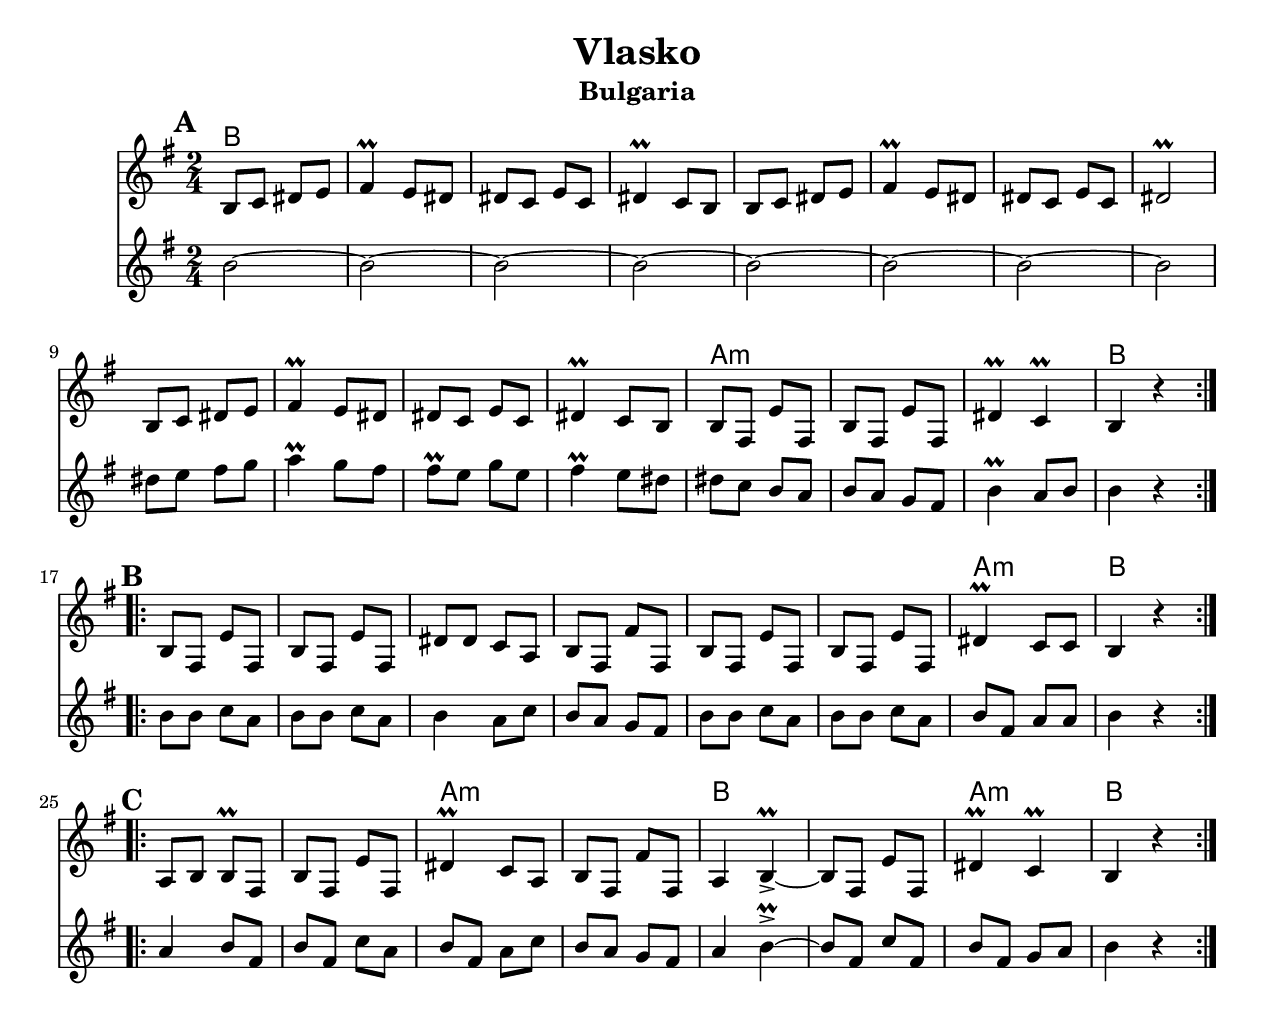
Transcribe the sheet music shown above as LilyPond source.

\version "2.18.0"
\include "english.ly"

\paper{
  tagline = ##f
  print-all-headers = ##t
  #(set-paper-size "letter")
}
date = #(strftime "%d-%m-%Y" (localtime (current-time)))

%\markup{ \italic{ " Updated " \date  }  }


intro = {
  b,8 c ds e
  fs2
}

ebab = {
  b,8 fs e fs
  b,8 fs e fs
}

common = {
  \clef treble
  \key e \minor
  \time 2/4
  \set Score.markFormatter = #format-mark-box-alphabet
}

%#################################### Melody ########################
primas = \relative c' {
  \common
  %\override Staff.TimeSignature.stencil = ##f

  %\partial 16*3 a16 d f   %lead in notes

  %{

    \intro

      c8. b16 gis8 g
      g2\fermata
      r1
      \intro
      d8 c b gis
      b gis gis g
      g2\fermata
      r1

      d'8 c b gis
      b gis gis g
      g8 f e cis
      c2\fermata|
  %}
  %\alternative { { }{ } }

  \repeat volta 2{
  \mark \default

    %\override Staff.TimeSignature.stencil = ##t
    #(set-paper-size "letter")
    #(set-paper-size "letter")
    b8 c ds e|
    fs4\prall e8 ds|
    ds8 c e c|
    ds4\prall c8 b|

    b8  c ds e
    fs4\prall e8 ds
    ds8 c e c
    ds2\prall

    b8  c ds e
    fs4\prall e8 ds
    ds8 c e c
    ds4\prall c8 b|

    b8 fs e' fs,
    b8 fs e' fs,
    ds'4\prall c\prall
    b4 r
    \break
  }

  \repeat volta 2{
  \mark \default
    b8 fs e' fs, %17
    b8 fs e' fs,
    ds'8 ds c a %19
    b8 fs fs' fs,

    b8 fs e' fs,%21
    b8 fs e' fs,
    ds'4\prall c8 c
    b4 r
    \break
  }

  \repeat volta 2{
  \mark \default
    a8 b b\prall fs
    b8 fs e' fs,
    ds'4\prall c8 a
    b8 fs fs' fs,|

    a4 b->\prall ~
    b8 fs e' fs,
    ds'4\prall c\prall
    b4 r

  }
  % \alternative { { }{ } }
  %\override Staff.TimeSignature.stencil = ##f
}
secund = \relative c'{
  \common
  \repeat volta 2{
  \mark \default
    b'2 ~ b2 ~ b2 ~ b2 ~ b2 ~ b2 ~b2 ~b2
    ds8 e fs g a4\prall g8 fs
    fs8\prall e g e
    fs4\prall
    e8 ds

    ds8 c b a
    b8 a g fs
    b4\prall a8  b
    b4 r
  }
  \repeat volta 2{
  \mark \default
    b8 b c a
    b8 b c a
    b4 a8 c
    b8 a g fs

    b8 b c a
    b8 b c a
    b8 fs a a
    b4 r

  }

  \repeat volta 2{
  \mark \default
    a4 b8 fs
    b8 fs c' a
    b8 fs a c
    b8 a g fs

    a4 b->\prall ~
    b8 fs c' fs,
    b8 fs g a
    b4 r

  }
}


%################################# Lyrics #####################
%\addlyrics{  }
%################################# Chords #######################
harmonies = \chordmode {
  b2
  s2*11
  a2:m
  s2*2
  b2
  %b
  s2*6
  a2:m
  b2
  s2*2
  %c
  a2:m
  s2
  b2
  s2
  a2:m
  b2
}

\score {
  <<
    \new ChordNames {
      \set chordChanges = ##t
      \harmonies
    }
    \new Staff \primas
    \new Staff \secund
  >>
  \header{
    title= "Vlasko"
    subtitle="Bulgaria"
    composer= ""
    instrument =""
    arranger= ""
  }
  \layout{indent = 1.0\cm}
  \midi{
    \tempo 4 = 120
  }
}
